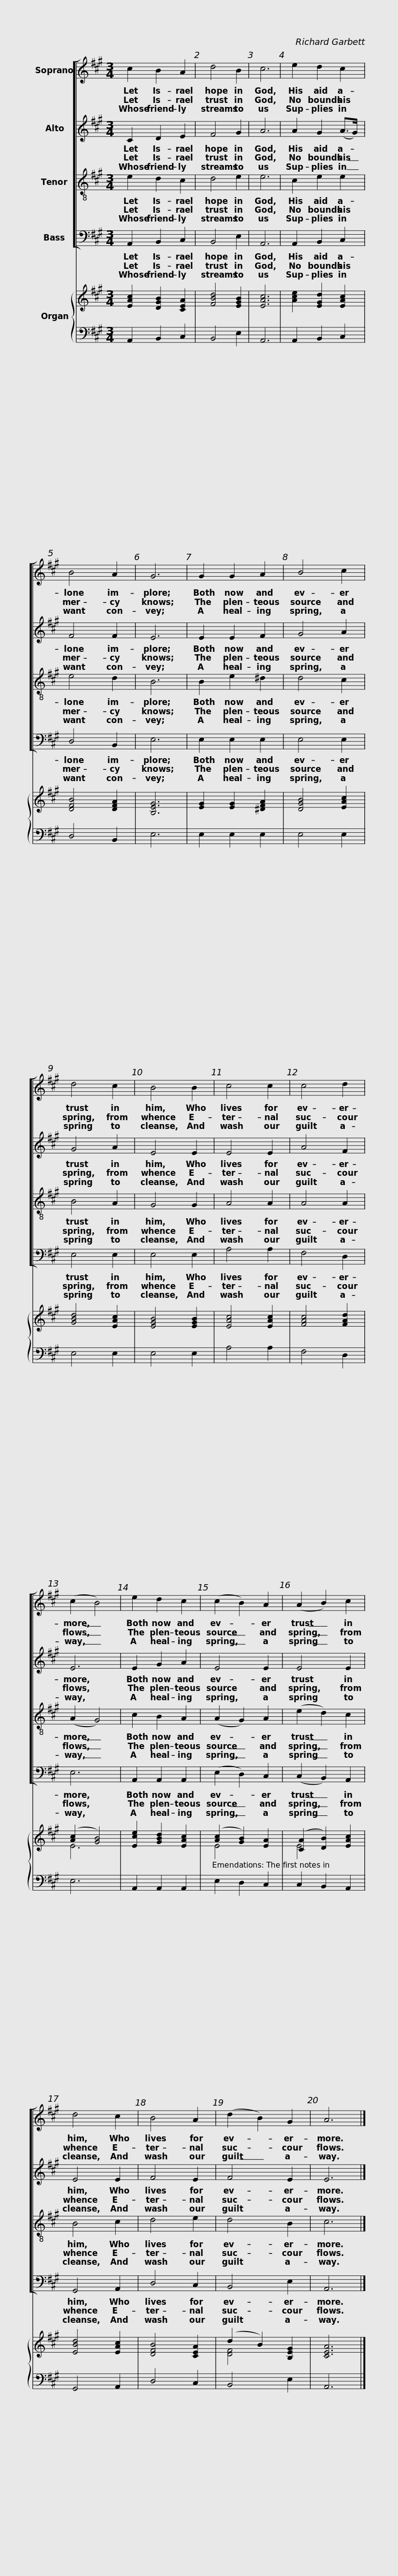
X:1
%%score [ 1 2 3 4 ] { ( 5 7 ) | 6 }
L:1/8
M:3/4
I:linebreak $
K:A
V:1 treble
V:2 treble
V:3 treble-8 transpose=-12
V:4 bass
V:5 treble
V:7 treble
V:6 bass
V:1
 c2 B2 A2 | d4 B2 | c6 | e2 d2 c2 | B4 A2 | %5
 G6 |$ G2 G2 A2 | B4 c2 |$ d4 c2 | B4 B2 | %10
 c4 c2 | c4 d2 | (c2 B4) | e2 d2 c2 |$ (c2 B2) A2 | %15
 (A2 B2) c2 | d4 c2 | B4 A2 | (d2 B2) G2 | A6 |] %20
V:2
 C2 D2 E2 | F4 G2 | A6 | A2 G2 (A>G) | F4 F2 | %5
 E6 |$ E2 E2 F2 | G4 A2 |$ G4 A2 | E4 E2 | %10
 E4 E2 | A4 F2 | E6 | E2 G2 A2 |$ E4 E2 | %15
 E4 E2 | E4 E2 | F4 E2 | F4 E2 | E6 |] %20
V:3
 e2 d2 c2 | d4 e2 | e6 | c2 e2 e2 | e4 d2 | %5
 B6 |$ B2 e2 ^d2 | d4 c2 |$ B4 A2 | G4 G2 | %10
 A4 A2 | A4 A2 | (A2 G4) | c2 B2 A2 |$ (A2 G2) A2 | %15
 (e2 d2) c2 | B4 c2 | d4 e2 | d4 B2 | c6 |] %20
V:4
 A,,2 B,,2 C,2 | B,,4 E,2 | A,,6 | A,,2 B,,2 C,2 | D,4 B,,2 | %5
 E,6 |$ E,2 E,2 E,2 | E,4 E,2 |$ E,4 E,2 | E,4 E,2 | %10
 A,4 A,2 | F,4 D,2 | E,6 | A,,2 A,,2 A,,2 |$ (E,2 D,2) C,2 | %15
 (C,2 B,,2) A,,2 | G,,4 A,,2 | D,4 C,2 | B,,4 E,2 | A,,6 |] %20
V:5
 [EAc]2 [DGB]2 [CEA]2 | [FBd]4 [EGB]2 | [EAc]6 | [Ace]2 [EGd]2 [EAc]2 | [DFB]4 [DFA]2 | %5
 [B,EG]6 |$ [EG]2 [EG]2 [^DFA]2 | [DGB]4 [EAc]2 |$ [GBd]4 [EAc]2 | [EGB]4 [EGB]2 | %10
 [EAc]4 [EAc]2 | [FAc]4 [FAd]2 | ([Ac]2 [GB]4) | [Ece]2 [GBd]2 [EAc]2 |$ ([Ac]2 [GB]2) [EA]2 | %15
 ([CA]2 [DB]2) [EAc]2 | [EBd]4 [EAc]2 | [DFB]4 [CEA]2 | (d2 B2) [B,EG]2 | [CEA]6 |] %20
V:6
 A,,2 B,,2 C,2 | B,,4 E,2 | A,,6 | A,,2 B,,2 C,2 | D,4 B,,2 | %5
 E,6 |$ E,2 E,2 E,2 | E,4 E,2 |$ E,4 E,2 | E,4 E,2 | %10
 A,4 A,2 | F,4 D,2 | E,6 | A,,2 A,,2 A,,2 |$ E,2 D,2 C,2 | %15
 C,2 B,,2 A,,2 | G,,4 A,,2 | D,4 C,2 | B,,4 E,2 | A,,6 |] %20
V:7
 x6 | x6 | x6 | x6 | x6 | %5
 x6 |$ x6 | x6 |$ x6 | x6 | %10
 x6 | x6 | E6 | x6 |$ E4 x2 | %15
 E4 x2 | x6 | x6 | [DF]4 x2 | x6 |] %20
